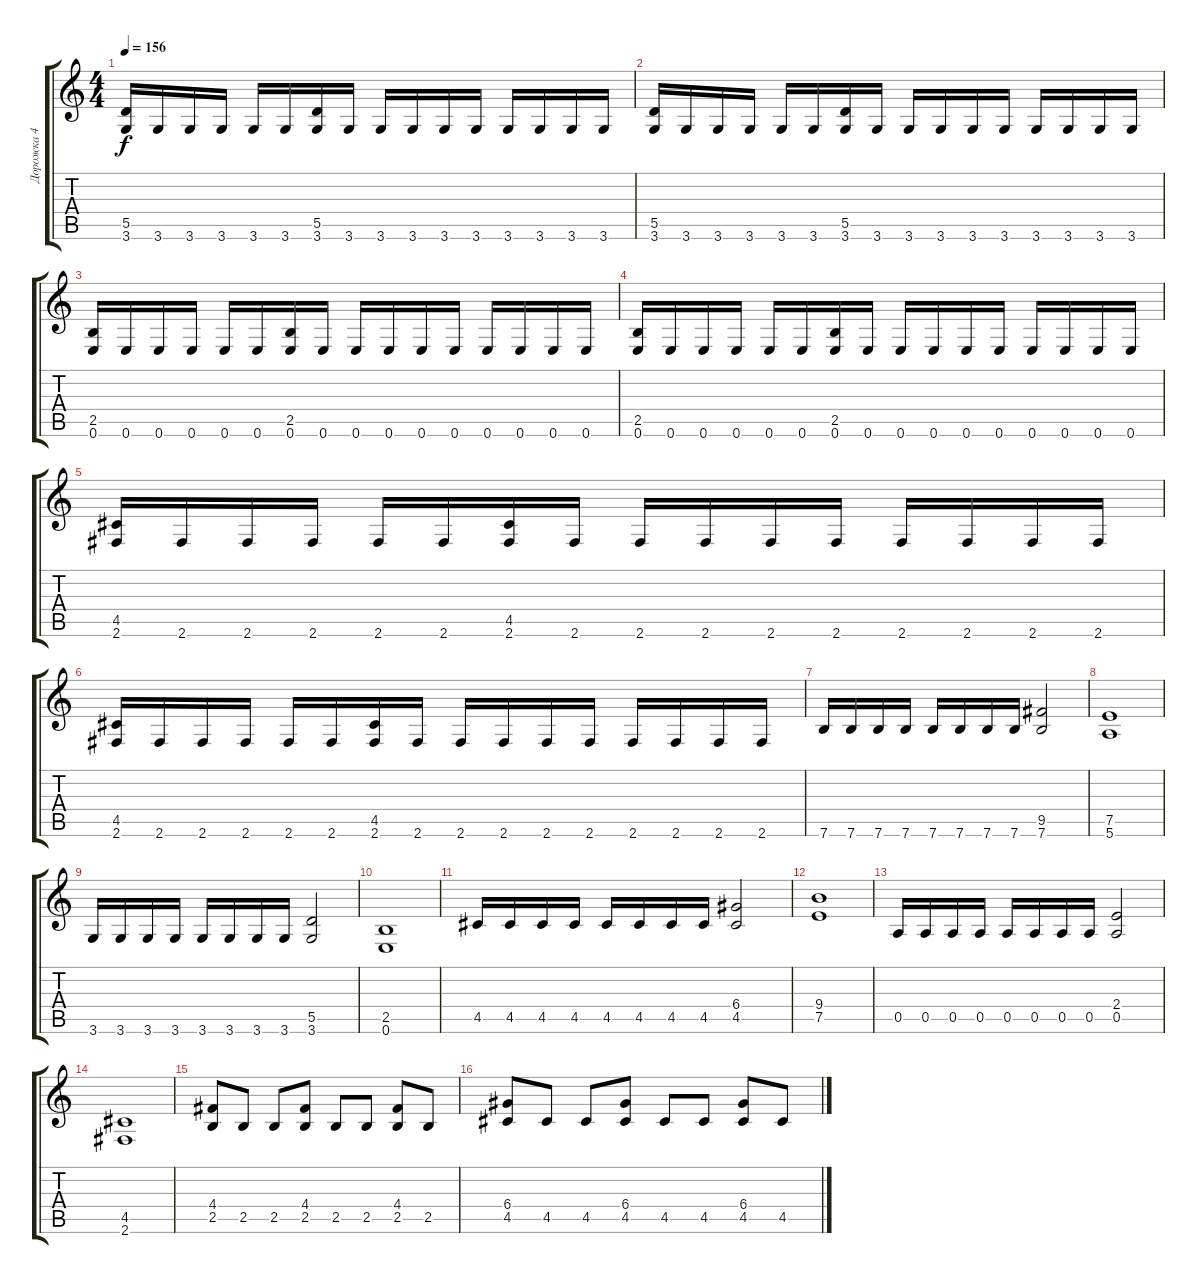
\track ("Дорожка 4" "Дорожка 4") {instrument distortionguitar}
\staff {score tabs}
\tuning (E4 B3 G3 D3 A2 E2) {hide}
\ts (4 4)
\tempo 156
\clef g2
\ks c
(5.5 3.6).16{dy f} 3.6.16 3.6.16 3.6.16 3.6.16 3.6.16 (5.5 3.6).16 3.6.16 3.6.16 3.6.16 3.6.16 3.6.16 3.6.16 3.6.16 3.6.16 3.6.16 |
(5.5 3.6).16 3.6.16 3.6.16 3.6.16 3.6.16 3.6.16 (5.5 3.6).16 3.6.16 3.6.16 3.6.16 3.6.16 3.6.16 3.6.16 3.6.16 3.6.16 3.6.16 |
(2.5 0.6).16 0.6.16 0.6.16 0.6.16 0.6.16 0.6.16 (2.5 0.6).16 0.6.16 0.6.16 0.6.16 0.6.16 0.6.16 0.6.16 0.6.16 0.6.16 0.6.16 |
(2.5 0.6).16 0.6.16 0.6.16 0.6.16 0.6.16 0.6.16 (2.5 0.6).16 0.6.16 0.6.16 0.6.16 0.6.16 0.6.16 0.6.16 0.6.16 0.6.16 0.6.16 |
(4.5 2.6).16 2.6.16 2.6.16 2.6.16 2.6.16 2.6.16 (4.5 2.6).16 2.6.16 2.6.16 2.6.16 2.6.16 2.6.16 2.6.16 2.6.16 2.6.16 2.6.16 |
(4.5 2.6).16 2.6.16 2.6.16 2.6.16 2.6.16 2.6.16 (4.5 2.6).16 2.6.16 2.6.16 2.6.16 2.6.16 2.6.16 2.6.16 2.6.16 2.6.16 2.6.16 |
7.6.16 7.6.16 7.6.16 7.6.16 7.6.16 7.6.16 7.6.16 7.6.16 (9.5 7.6).2 |
(7.5 5.6).1 |
3.6.16 3.6.16 3.6.16 3.6.16 3.6.16 3.6.16 3.6.16 3.6.16 (5.5 3.6).2 |
(2.5 0.6).1 |
4.5.16 4.5.16 4.5.16 4.5.16 4.5.16 4.5.16 4.5.16 4.5.16 (6.4 4.5).2 |
(9.4 7.5).1 |
0.5.16 0.5.16 0.5.16 0.5.16 0.5.16 0.5.16 0.5.16 0.5.16 (2.4 0.5).2 |
(4.5 2.6).1 |
(4.4 2.5).8 2.5.8 2.5.8 (4.4 2.5).8 2.5.8 2.5.8 (4.4 2.5).8 2.5.8 |
(6.4 4.5).8 4.5.8 4.5.8 (6.4 4.5).8 4.5.8 4.5.8 (6.4 4.5).8 4.5.8
